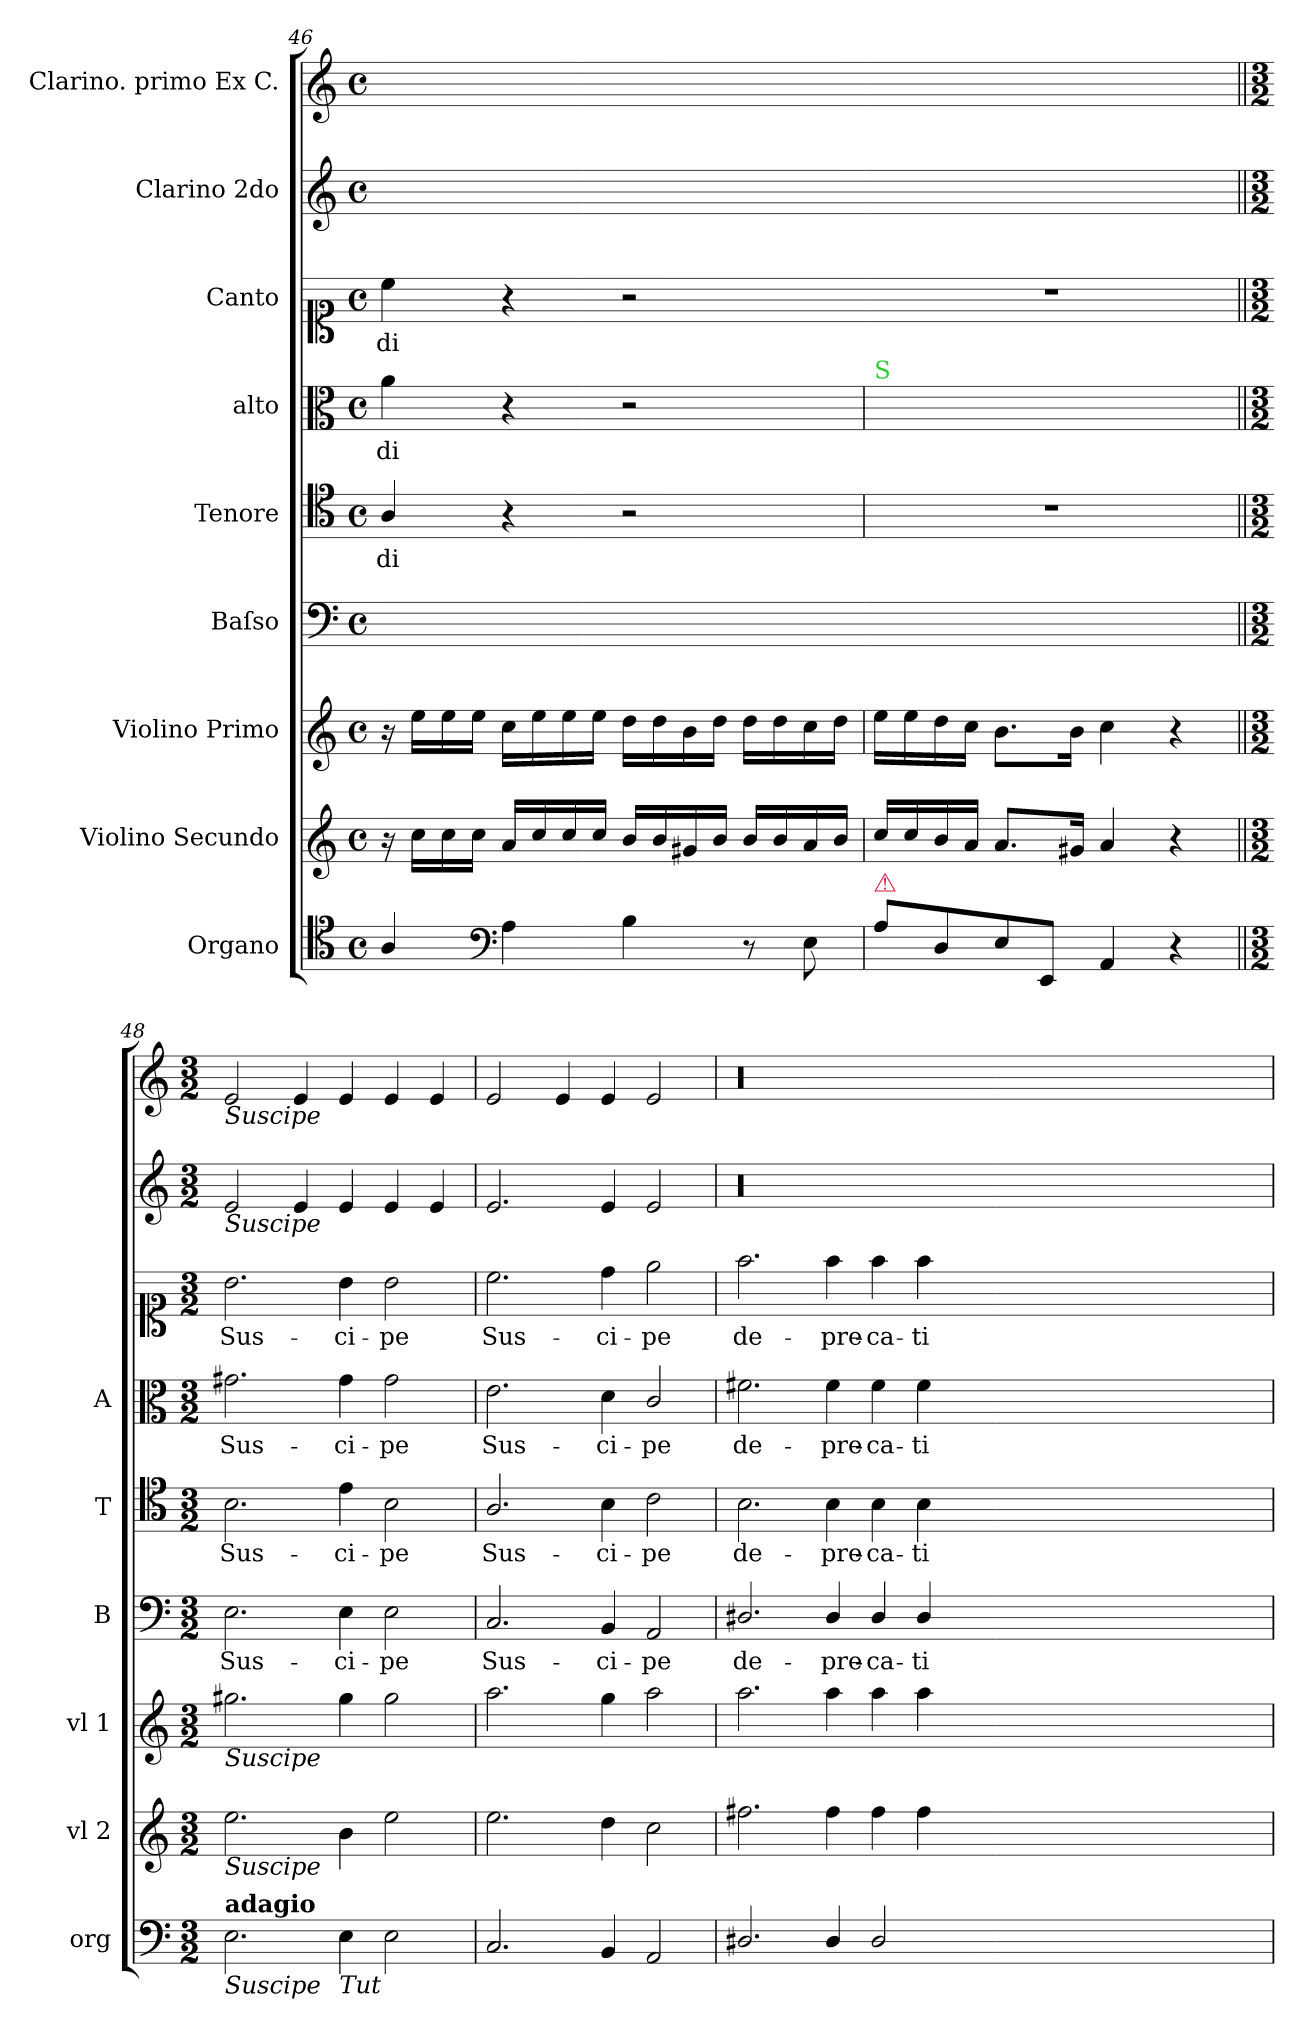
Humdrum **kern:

**kern	**kern	**kern	**kern	**text	**kern	**text	**kern	**text	**kern	**text	**kern	**kern
*part9	*part8	*part7	*part6	*part6	*part5	*part5	*part4	*part4	*part3	*part3	*part2	*part1
*staff9	*staff8	*staff7	*staff6	*staff6	*staff5	*staff5	*staff4	*staff4	*staff3	*staff3	*staff2	*staff1
*I"Organo	*I"Violino Secundo	*I"Violino Primo	*I"Baſso	*	*I"Tenore	*	*I"alto	*	*I"Canto	*	*I"Clarino 2do	*I"Clarino. primo Ex C.
*I'org	*I'vl 2	*I'vl 1	*I'B	*	*I'T	*	*I'A	*	*	*	*	*
*clefC4	*clefG2	*clefG2	*clefF4	*	*clefC4	*	*clefC3	*	*clefC1	*	*clefG2	*clefG2
*k[]	*k[]	*k[]	*k[]	*	*k[]	*	*k[]	*	*k[]	*	*k[]	*k[]
*M4/4	*M4/4	*M4/4	*M4/4	*	*M4/4	*	*M4/4	*	*M4/4	*	*M4/4	*M4/4
*met(c)	*met(c)	*met(c)	*met(c)	*	*met(c)	*	*met(c)	*	*met(c)	*	*met(c)	*met(c)
=46	=46	=46	=46	=46	=46	=46	=46	=46	=46	=46	=46	=46
4A/	16r	16r	1ryy	.	4A/	-di	4a\	-di	4cc\	-di	1ryy	1ryy
.	16cc\LL	16ee\LL	.	.	.	.	.	.	.	.	.	.
.	16cc\	16ee\	.	.	.	.	.	.	.	.	.	.
.	16cc\JJ	16ee\JJ	.	.	.	.	.	.	.	.	.	.
*clefF4	*	*	*	*	*	*	*	*	*	*	*	*
4A\	16a/LL	16cc\LL	.	.	4r	.	4r	.	4r	.	.	.
.	16cc/	16ee\	.	.	.	.	.	.	.	.	.	.
.	16cc/	16ee\	.	.	.	.	.	.	.	.	.	.
.	16cc/JJ	16ee\JJ	.	.	.	.	.	.	.	.	.	.
4B\	16b/LL	16dd\LL	.	.	2r	.	2r	.	2r	.	.	.
.	16b/	16dd\	.	.	.	.	.	.	.	.	.	.
.	16g#X/	16b\	.	.	.	.	.	.	.	.	.	.
.	16b/JJ	16dd\JJ	.	.	.	.	.	.	.	.	.	.
8r	16b/LL	16dd\LL	.	.	.	.	.	.	.	.	.	.
.	16b/	16dd\	.	.	.	.	.	.	.	.	.	.
8E\	16a/	16cc\	.	.	.	.	.	.	.	.	.	.
.	16b/JJ	16dd\JJ	.	.	.	.	.	.	.	.	.	.
=47	=47	=47	=47	=47	=47	=47	=47	=47	=47-	=47	=47	=47
!	!	!	!	!	!	!	!LO:TX:a:color=limegreen:t=S	!	!	!	!	!
!LO:TX:a:color=crimson:t=⚠	!	!	!	!	!	!	!	!	!	!	!	!
8A\L	16cc/LL	16ee\LL	1ryy	.	1r	.	1ryy	.	1r	.	1ryy	1ryy
.	16cc/	16ee\	.	.	.	.	.	.	.	.	.	.
8D\	16b/	16dd\	.	.	.	.	.	.	.	.	.	.
.	16a/JJ	16cc\JJ	.	.	.	.	.	.	.	.	.	.
8E/	8.a/L	8.b\L	.	.	.	.	.	.	.	.	.	.
8EE/J	.	.	.	.	.	.	.	.	.	.	.	.
.	16g#X/Jk	16b\Jk	.	.	.	.	.	.	.	.	.	.
4AA/	4a/	4cc\	.	.	.	.	.	.	.	.	.	.
4r	4r	4r	.	.	.	.	.	.	.	.	.	.
=48||	=48||	=48||	=48||	=48||	=48||	=48||	=48||	=48||	=48||	=48||	=48||	=48||
*M3/2	*M3/2	*M3/2	*M3/2	*	*M3/2	*	*M3/2	*	*M3/2	*	*M3/2	*M3/2
!	!	!	!	!	!	!	!	!	!	!	!	!LO:TX:b:i:t=Suscipe
!	!	!	!	!	!	!	!	!	!	!	!LO:TX:b:i:t=Suscipe	!
!	!	!LO:TX:b:i:t=Suscipe	!	!	!	!	!	!	!	!	!	!
!	!LO:TX:b:i:t=Suscipe	!	!	!	!	!	!	!	!	!	!	!
!LO:TX:b:i:t=Suscipe	!	!	!	!	!	!	!	!	!	!	!	!
!LO:TX:a:B:t=adagio	!	!	!	!	!	!	!	!	!	!	!	!
2.E\	2.ee\	2.gg#X\	2.E\	Sus-	2.B\	Sus-	2.g#X\	Sus-	2.b\	Sus-	2e/	2e/
.	.	.	.	.	.	.	.	.	.	.	4e/	4e/
!LO:TX:b:i:t=Tut	!	!	!	!	!	!	!	!	!	!	!	!
4E\	4b\	4gg#\	4E\	-ci-	4e\	-ci-	4g#\	-ci-	4b\	-ci-	4e/	4e/
2E\	2ee\	2gg#\	2E\	-pe	2B\	-pe	2g#\	-pe	2b\	-pe	4e/	4e/
.	.	.	.	.	.	.	.	.	.	.	4e/	4e/
=49	=49	=49	=49	=49	=49	=49	=49	=49	=49	=49	=49	=49
!	!	!	!	!LO:LY:i	!	!LO:LY:i	!	!LO:LY:i	!	!LO:LY:i	!	!
2.C/	2.ee\	2.aa\	2.C/	Sus-	2.A/	Sus-	2.e\	Sus-	2.cc\	Sus-	2.e/	2e/
.	.	.	.	.	.	.	.	.	.	.	.	4e/
!	!	!	!	!LO:LY:i	!	!LO:LY:i	!	!LO:LY:i	!	!LO:LY:i	!	!
4BB/	4dd\	4gg\	4BB/	-ci-	4B\	-ci-	4d\	-ci-	4dd\	-ci-	4e/	4e/
!	!	!	!	!LO:LY:i	!	!LO:LY:i	!	!LO:LY:i	!	!LO:LY:i	!	!
2AA/	2cc\	2aa\	2AA/	-pe	2c\	-pe	2c/	-pe	2ee\	-pe	2e/	2e/
=50	=50	=50	=50	=50	=50	=50	=50	=50	=50	=50	=50	=50
2.D#X/	2.ff#X\	2.aa\	2.D#X/	de-	2.B\	de-	2.f#X\	de-	2.ff\	de-	00.r	00.r
4D#/	4ff#\	4aa\	4D#/	-pre-	4B\	-pre-	4f#\	-pre-	4ff\	-pre-	.	.
2D#/	4ff#\	4aa\	4D#/	-ca-	4B\	-ca-	4f#\	-ca-	4ff\	-ca-	.	.
.	4ff#\	4aa\	4D#/	-ti-	4B\	-ti-	4f#\	-ti-	4ff\	-ti-	.	.
00ryy	00ryy	00ryy	00ryy	.	00ryy	.	00ryy	.	00ryy	.	.	.
2ryy	2ryy	2ryy	2ryy	.	2ryy	.	2ryy	.	2ryy	.	.	.
=	=	=	=	=	=	=	=	=	=	=	=	=
*-	*-	*-	*-	*-	*-	*-	*-	*-	*-	*-	*-	*-
